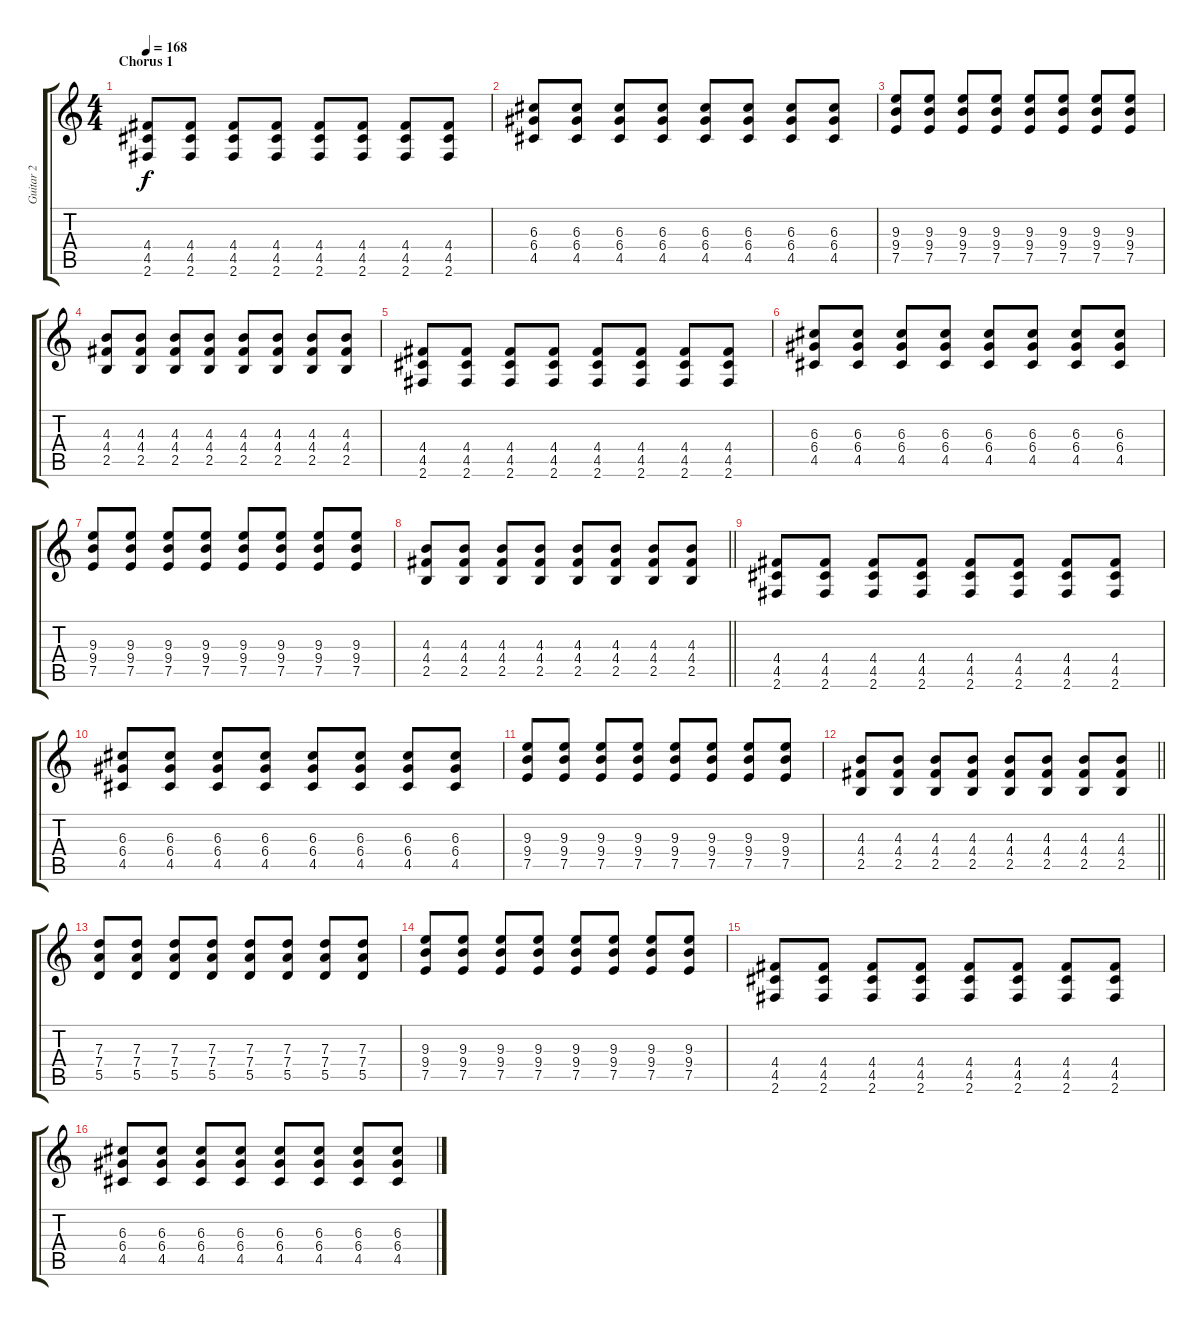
\track ("Guitar 2" "Guitar 2") {instrument overdrivenguitar}
\staff {score tabs}
\tuning (E4 B3 G3 D3 A2 E2) {hide}
\ts (4 4)
\section ("" "Chorus 1")
\tempo 168
\clef g2
\ks c
(4.4 4.5 2.6).8{dy f} (4.4 4.5 2.6).8 (4.4 4.5 2.6).8 (4.4 4.5 2.6).8 (4.4 4.5 2.6).8 (4.4 4.5 2.6).8 (4.4 4.5 2.6).8 (4.4 4.5 2.6).8 |
(6.3 6.4 4.5).8 (6.3 6.4 4.5).8 (6.3 6.4 4.5).8 (6.3 6.4 4.5).8 (6.3 6.4 4.5).8 (6.3 6.4 4.5).8 (6.3 6.4 4.5).8 (6.3 6.4 4.5).8 |
(9.3 9.4 7.5).8 (9.3 9.4 7.5).8 (9.3 9.4 7.5).8 (9.3 9.4 7.5).8 (9.3 9.4 7.5).8 (9.3 9.4 7.5).8 (9.3 9.4 7.5).8 (9.3 9.4 7.5).8 |
(4.3 4.4 2.5).8 (4.3 4.4 2.5).8 (4.3 4.4 2.5).8 (4.3 4.4 2.5).8 (4.3 4.4 2.5).8 (4.3 4.4 2.5).8 (4.3 4.4 2.5).8 (4.3 4.4 2.5).8 |
(4.4 4.5 2.6).8 (4.4 4.5 2.6).8 (4.4 4.5 2.6).8 (4.4 4.5 2.6).8 (4.4 4.5 2.6).8 (4.4 4.5 2.6).8 (4.4 4.5 2.6).8 (4.4 4.5 2.6).8 |
(6.3 6.4 4.5).8 (6.3 6.4 4.5).8 (6.3 6.4 4.5).8 (6.3 6.4 4.5).8 (6.3 6.4 4.5).8 (6.3 6.4 4.5).8 (6.3 6.4 4.5).8 (6.3 6.4 4.5).8 |
(9.3 9.4 7.5).8 (9.3 9.4 7.5).8 (9.3 9.4 7.5).8 (9.3 9.4 7.5).8 (9.3 9.4 7.5).8 (9.3 9.4 7.5).8 (9.3 9.4 7.5).8 (9.3 9.4 7.5).8 |
\barLineRight lightlight
(4.3 4.4 2.5).8 (4.3 4.4 2.5).8 (4.3 4.4 2.5).8 (4.3 4.4 2.5).8 (4.3 4.4 2.5).8 (4.3 4.4 2.5).8 (4.3 4.4 2.5).8 (4.3 4.4 2.5).8 |
(4.4 4.5 2.6).8 (4.4 4.5 2.6).8 (4.4 4.5 2.6).8 (4.4 4.5 2.6).8 (4.4 4.5 2.6).8 (4.4 4.5 2.6).8 (4.4 4.5 2.6).8 (4.4 4.5 2.6).8 |
(6.3 6.4 4.5).8 (6.3 6.4 4.5).8 (6.3 6.4 4.5).8 (6.3 6.4 4.5).8 (6.3 6.4 4.5).8 (6.3 6.4 4.5).8 (6.3 6.4 4.5).8 (6.3 6.4 4.5).8 |
(9.3 9.4 7.5).8 (9.3 9.4 7.5).8 (9.3 9.4 7.5).8 (9.3 9.4 7.5).8 (9.3 9.4 7.5).8 (9.3 9.4 7.5).8 (9.3 9.4 7.5).8 (9.3 9.4 7.5).8 |
\barLineRight lightlight
(4.3 4.4 2.5).8 (4.3 4.4 2.5).8 (4.3 4.4 2.5).8 (4.3 4.4 2.5).8 (4.3 4.4 2.5).8 (4.3 4.4 2.5).8 (4.3 4.4 2.5).8 (4.3 4.4 2.5).8 |
(7.3 7.4 5.5).8 (7.3 7.4 5.5).8 (7.3 7.4 5.5).8 (7.3 7.4 5.5).8 (7.3 7.4 5.5).8 (7.3 7.4 5.5).8 (7.3 7.4 5.5).8 (7.3 7.4 5.5).8 |
(9.3 9.4 7.5).8 (9.3 9.4 7.5).8 (9.3 9.4 7.5).8 (9.3 9.4 7.5).8 (9.3 9.4 7.5).8 (9.3 9.4 7.5).8 (9.3 9.4 7.5).8 (9.3 9.4 7.5).8 |
(4.4 4.5 2.6).8 (4.4 4.5 2.6).8 (4.4 4.5 2.6).8 (4.4 4.5 2.6).8 (4.4 4.5 2.6).8 (4.4 4.5 2.6).8 (4.4 4.5 2.6).8 (4.4 4.5 2.6).8 |
(6.3 6.4 4.5).8 (6.3 6.4 4.5).8 (6.3 6.4 4.5).8 (6.3 6.4 4.5).8 (6.3 6.4 4.5).8 (6.3 6.4 4.5).8 (6.3 6.4 4.5).8 (6.3 6.4 4.5).8
